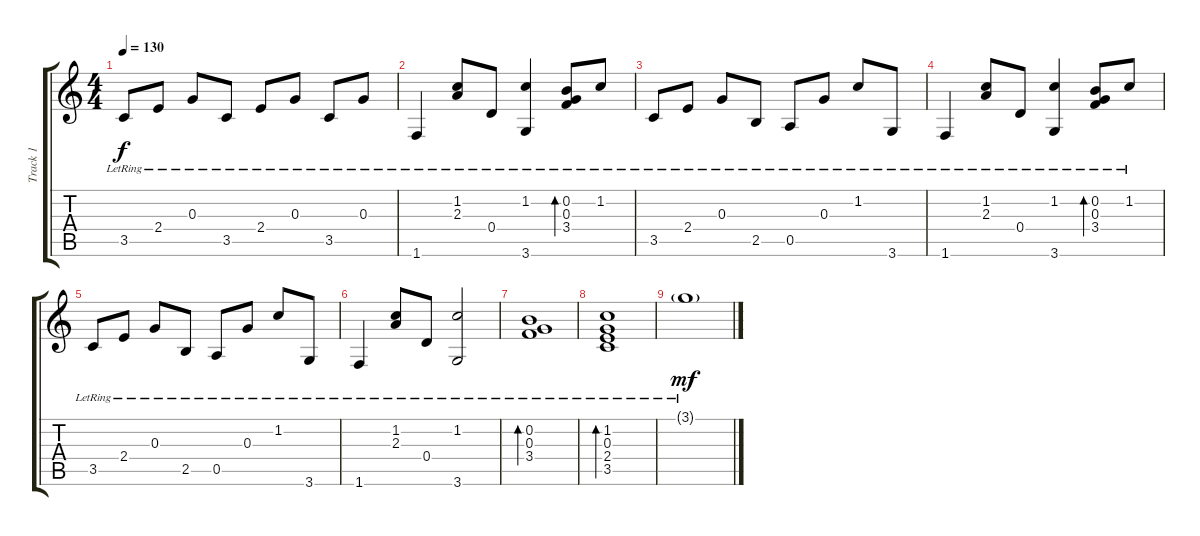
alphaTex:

\track ("Track 1" "Track 1") {instrument acousticguitarsteel}
\staff {score tabs}
\tuning (E4 B3 G3 D3 A2 E2) {hide}
\ts (4 4)
\tempo 130
\clef g2
\ks c
3.5{lr}.8{dy f} 2.4{lr}.8 0.3{lr}.8 3.5{lr}.8 2.4{lr}.8 0.3{lr}.8 3.5{lr}.8 0.3{lr}.8 |
1.6{lr}.4 (1.2{lr} 2.3{lr}).8 0.4{lr}.8 (1.2{lr} 3.6{lr}).4 (0.2{lr} 0.3{lr} 3.4{lr}).8{bd 60} 1.2{lr}.8 |
3.5{lr}.8 2.4{lr}.8 0.3{lr}.8 2.5{lr}.8 0.5{lr}.8 0.3{lr}.8 1.2{lr}.8 3.6{lr}.8 |
1.6{lr}.4 (1.2{lr} 2.3{lr}).8 0.4{lr}.8 (1.2{lr} 3.6{lr}).4 (0.2{lr} 0.3{lr} 3.4{lr}).8{bd 60} 1.2{lr}.8 |
3.5{lr}.8 2.4{lr}.8 0.3{lr}.8 2.5{lr}.8 0.5{lr}.8 0.3{lr}.8 1.2{lr}.8 3.6{lr}.8 |
1.6{lr}.4 (1.2{lr} 2.3{lr}).8 0.4{lr}.8 (1.2{lr} 3.6{lr}).2 |
(0.2{lr} 0.3{lr} 3.4{lr}).1{bd 60} |
(1.2 0.3 2.4 3.5{lr}).1{bd 480} |
3.1{g lr}.1{dy mf}
